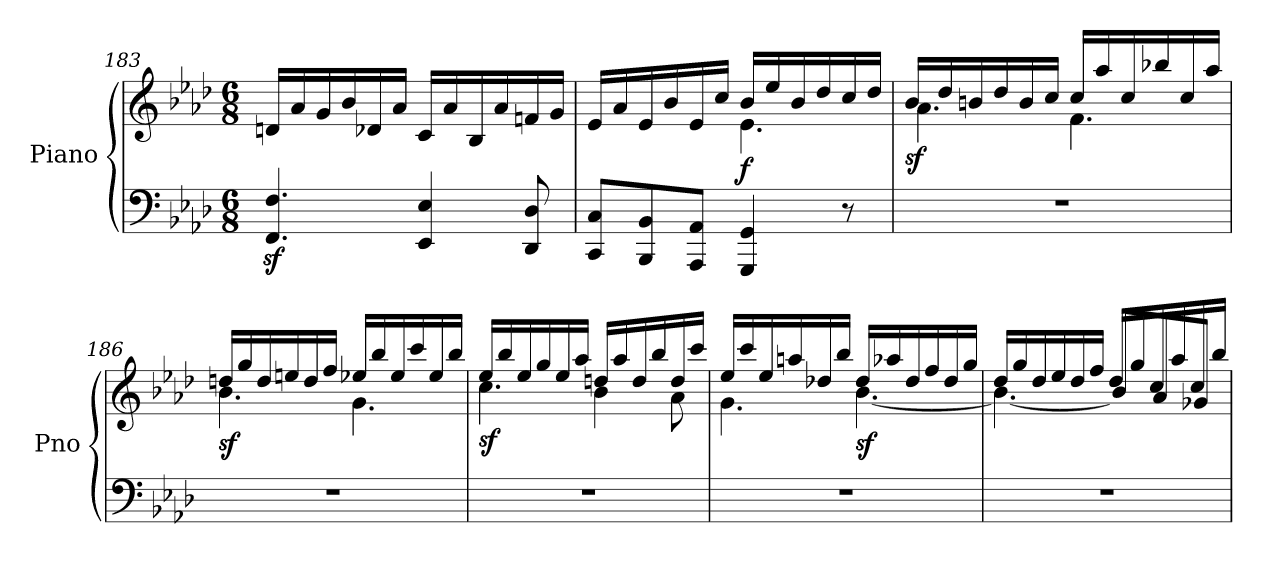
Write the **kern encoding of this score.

**kern	**kern	**dynam
*part1	*part1	*part1
*staff2	*staff1	*staff1/2
*I"Piano	*	*
*I'Pno	*	*
*clefF4	*clefG2	*
*k[b-e-a-d-]	*k[b-e-a-d-]	*
*M6/8	*M6/8	*
=183	=183	=183
4.FF/z< 4.F/z<	16dn/LL	.
.	16a-/	.
.	16g/	.
.	16b-/	.
.	16d-X/	.
.	16a-/JJ	.
4EE-/ 4E-/	16c/LL	.
.	16a-/	.
.	16B-/	.
.	16a-/	.
8DD-/ 8D-/	16fn/	.
.	16g/JJ	.
=184	=184	=184
*	*^	*
8CC/ 8C/L	16e-/LL	4.ryy	.
.	16a-/	.	.
8BBB-/ 8BB-/	16e-/	.	.
.	16b-/	.	.
8AAA-/ 8AA-/J	16e-/	.	.
.	16cc/JJ	.	.
!	!	!	!LO:DY:b
4GGG/ 4GG/	16b-/LL	4.e-\	f
.	16ee-/	.	.
.	16b-/	.	.
.	16dd-/	.	.
8r	16cc/	.	.
.	16dd-/JJ	.	.
!!LO:PB:g=z	!!
=185	=185	=185	=185
!	!	!	!LO:DY:b
2.r	16b-/LL	4.a-\	sf
.	16dd-/	.	.
.	16bn/	.	.
.	16dd-/	.	.
.	16b/	.	.
.	16cc/JJ	.	.
.	16cc/LL	4.f\	.
.	16aa-/	.	.
.	16cc/	.	.
.	16bb-X/	.	.
.	16cc/	.	.
.	16aa-/JJ	.	.
=186	=186	=186	=186
!	!	!	!LO:DY:b
2.r	16ddn/LL	4.b-\	sf
.	16gg/	.	.
.	16dd/	.	.
.	16een/	.	.
.	16dd/	.	.
.	16ff/JJ	.	.
.	16ee-X/LL	4.g\	.
.	16bb-/	.	.
.	16ee-/	.	.
.	16ccc/	.	.
.	16ee-/	.	.
.	16bb-/JJ	.	.
=187	=187	=187	=187
!	!	!	!LO:DY:b
2.r	16ee-/LL	4.cc\	sf
.	16bb-/	.	.
.	16ee-/	.	.
.	16gg/	.	.
.	16ee-/	.	.
.	16aa-/JJ	.	.
.	16ddn/LL	4b-\	.
.	16aa-/	.	.
.	16dd/	.	.
.	16bb-/	.	.
.	16dd/	8a-\	.
.	16ccc/JJ	.	.
!!LO:LB:g=z	!!
=188	=188	=188	=188
2.r	16ee-/LL	4.g\	.
.	16ccc/	.	.
.	16ee-/	.	.
.	16aan/	.	.
.	16dd-X/	.	.
.	16bb-/JJ	.	.
!	!	!	!LO:DY:b
.	16dd-/LL	[4.b-\	sf
.	16aa-X/	.	.
.	16dd-/	.	.
.	16ff/	.	.
.	16dd-/	.	.
.	16gg/JJ	.	.
=189	=189	=189	=189
2.r	16dd-/LL	4.b-\_	.
.	16gg/	.	.
.	16dd-/	.	.
.	16ee-/	.	.
.	16dd-/	.	.
.	16ff/JJ	.	.
.	16dd-/LL	8b-/L]	.
.	16gg/	.	.
.	16cc/	8a-/	.
.	16aa-/	.	.
.	16cc/	8g-X/J	.
.	16bb-/JJ	.	.
*	*v	*v	*
=	=	=
*-	*-	*-
